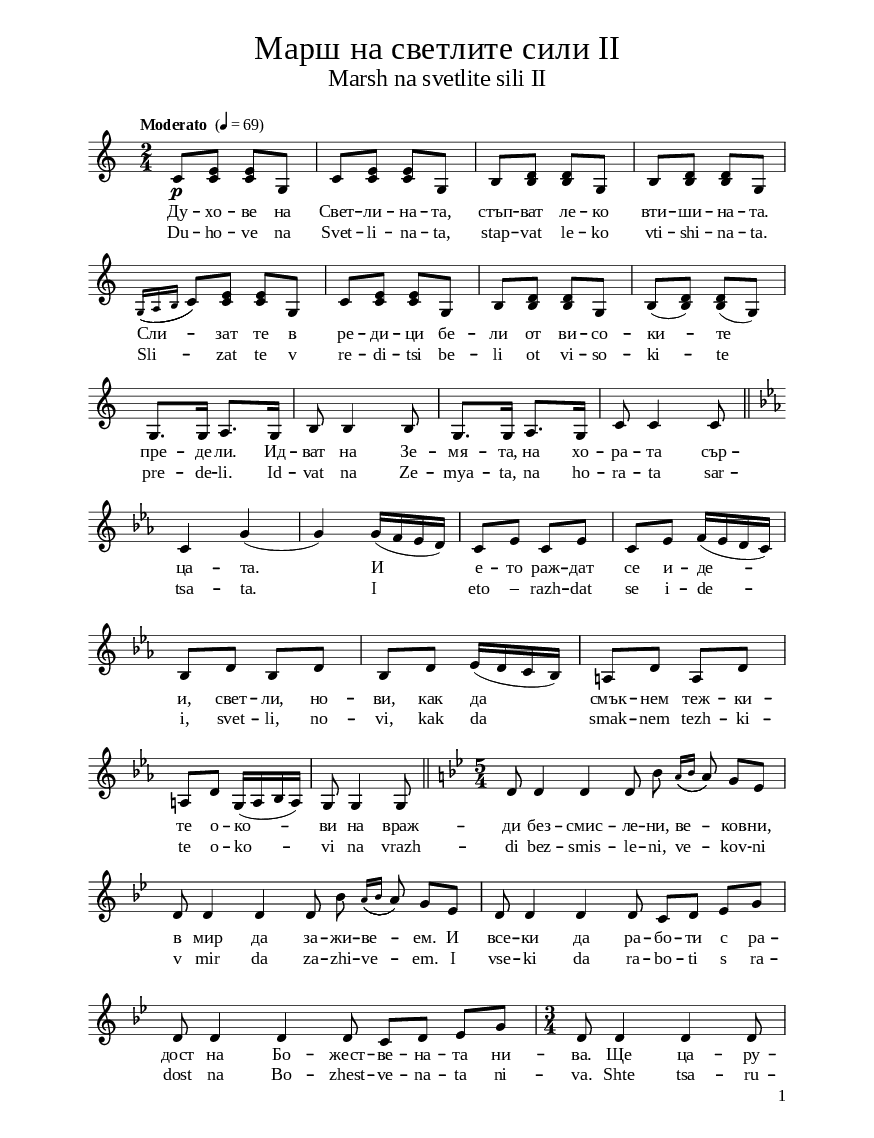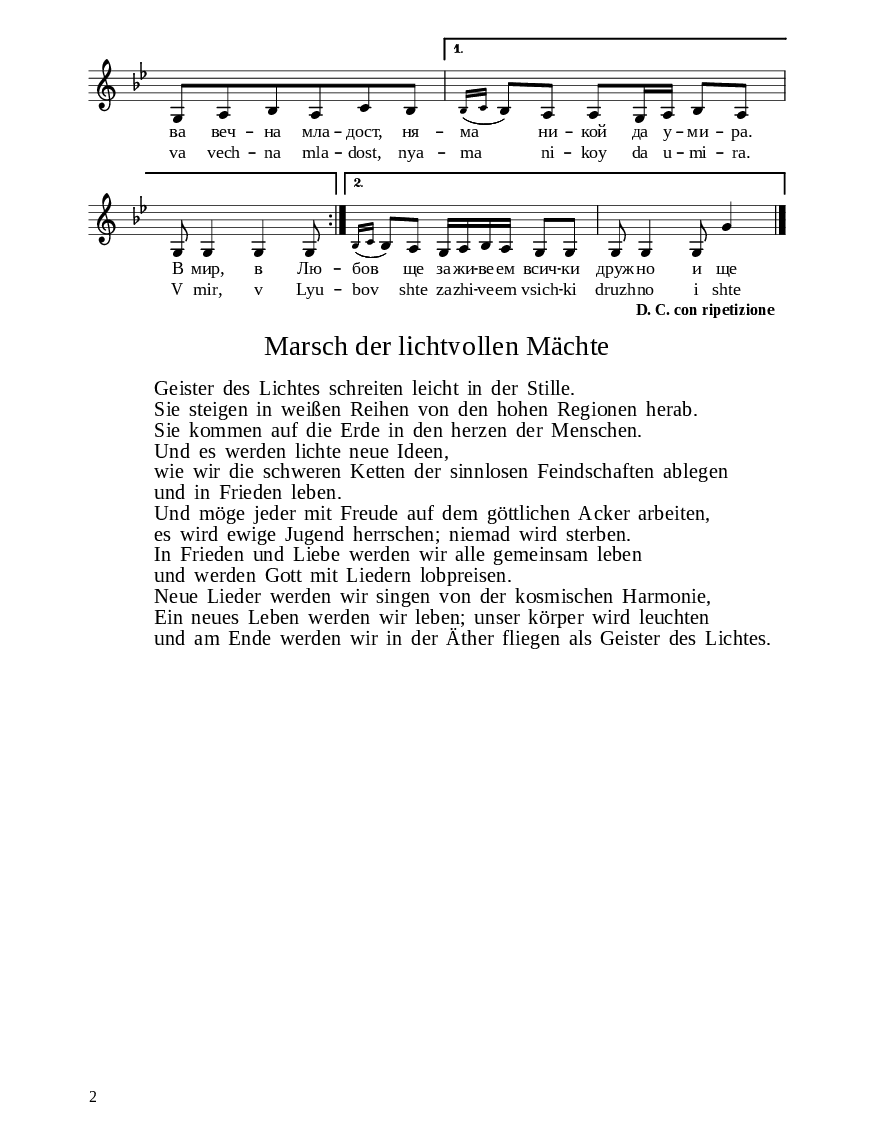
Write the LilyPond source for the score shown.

\version "2.24.0"

% include paper part and global functions
\include "include/globals.ily"

\bookpart {
  \include "include/bookpart-paper.ily"
  \score {
    \include "include/score-layout.ily"

    \new Voice \absolute {
      \clef treble
      \key c \major
      \time 2/4
      \tempoFunc "Moderato " 4 "69"
         c'8 \p <e'
      c'>8   <e'
      c'>8  g8 | % 2
      c'8  <e'
      c'>8  <e'
      c'>8  g8 | % 3
      b8  <d'
      b>8   <d'
      b>8 g8 | % 4
      b8  <d'
      b>8 <d'
      b>8 g8 \break | % 5
      \acciaccatura { g16 ( a16 b16 } c'8 ) <e'
      c'>8<e'
      c'>8 g8 | % 6
      c'8 <e'
      c'>8  <e'
      c'>8  g8 | % 7
      b8 <d'
      b>8<d'
      b>8 g8 | % 8
      b8 ( <d'
      b>8) <d'
      b>8 (g8) \break | % 9
      g8. g16 a8. g16 |
      b8 b4 b8 | % 11
      g8. g16 a8. g16 | % 12
      c'8 c'4 c'8 \break \bar "||"
      \key es \major c'4 g'4 (  | % 14
      g'4 ) g'16 ( f'16 es'16 d'16 ) | % 15
      c'8 es'8 c'8 es'8 | % 16
      c'8 es'8 f'16 ( es'16 d'16 c'16 ) \break | % 17
      bes8 d'8 bes8 d'8 | % 18
      bes8 d'8 es'16 ( d'16 c'16 bes16 ) | % 19
      a8 d'8 a8 d'8 \break |
      a8 d'8 g16 ( a16 bes16 a16 )   | % 21
      g8 g4 g8 \bar "||"
      | % 22
      \key bes \major \time 5/4
      \repeat volta 2 {
        d'8 d'4 d'4 d'8 bes'8 \acciaccatura { a'16 ( bes'16 } a'8 ) g'8
        es'8 \break | % 23
        d'8 d'4 d'4 d'8 bes'8 \acciaccatura { a'16 ( bes'16 } a'8 ) g'8
        es'8  | % 24
        d'8 d'4 d'4 d'8 c'8 d'8 es'8 g'8 \break | % 25
        d'8 d'4 d'4 d'8 c'8 d'8 es'8 g'8 | % 26
        \time 3/4  d'8 d'4 d'4 d'8 | % 27
        g8 a8 bes8 a8 c'8 bes8 |  % 28
      }

      \alternative {
        {
          \acciaccatura { bes16 ( c'16 } bes8 ) a8 a8 g16 a16 bes8 a8
          \break | % 29
          g8 g4 g4 g8     |
        }
        {
          \acciaccatura { bes16 ( c'16 } bes8 ) a8 g16 a16 bes16 a16 g8 g8 | % 31
          g8 g4 g8 g'4 \bar "|."
        }
      }


    }

    \addlyrics { Ду -- хо -- ве на Свет -- ли -- на -- та, стъп -- ват ле -- ко вти -- ши -- на -- та.

      Сли --  зат те в ре -- ди -- ци бе -- ли от ви -- со -- ки -- те пре -- де -- ли.

      Ид  -- ват на Зе -- мя -- та, на хо -- ра -- та сър -- ца -- та.

      И е -- то раж -- дат се и -- де -- и, свет --  ли, но -- ви,

      как да смък -- нем теж -- ки -- те о -- ко -- ви на

      враж -- ди без -- смис -- ле -- ни, ве -- ков -- ни, в мир да за -- жи -- ве -- ем.



      И все -- ки да ра -- бо -- ти с ра -- дост на Бо -- жест -- ве -- на -- та ни -- ва.

      Ще ца -- ру -- ва веч -- на мла -- дост, ня -- ма ни -- кой да у -- ми -- ра.

      В мир, в Лю -- бов ще за -- жи -- ве -- ем

      всич -- ки друж -- но и ще про -- сла -- вим Бо -- га с пе -- сен.


  
      Но -- ви пе -- сни ще за -- пе -- ем – за хар -- мо -- ния все -- мир -- на.

      Нов жи -- вот ще за -- жи -- ве -- ем... Тя -- ло -- то ни ще про -- свет -- не

      и на -- края ще по -- лит -- нем във е -- фи -- ра кат' ду -- хо -- ве на Свет -- ли -- на -- та.}
    \addlyrics {   Du -- ho -- ve na Svet -- li -- na -- ta, stap -- vat le -- ko vti -- shi -- na -- ta.

      Sli --  zat te v re -- di -- tsi be -- li ot vi -- so -- ki -- te pre -- de -- li.

      Id  -- vat na Ze -- mya -- ta, na ho -- ra -- ta sar -- tsa -- ta.

      I eto – razh -- dat se i -- de -- i, svet --  li, no -- vi,

      kak da smak -- nem tezh -- ki -- te o -- ko -- vi na

      vrazh -- di bez -- smis -- le -- ni, ve -- kov -- ni v mir da za -- zhi -- ve -- em.



      I vse -- ki da ra -- bo -- ti s ra -- dost na Bo -- zhest -- ve -- na -- ta ni -- va.

      Shte tsa -- ru -- va vech -- na mla -- dost, nya -- ma ni -- koy da u -- mi -- ra.

      V mir, v Lyu -- bov shte za -- zhi -- ve -- em

      vsich -- ki druzh -- no i shte pro -- sla -- vim Bo -- ga s pe -- sen.



      No -- vi pe -- sni shte za -- pe -- em – za har -- mo -- nia vse -- mir -- na.

      Nov zhi -- vot shte za -- zhi -- ve -- em... Tya -- lo -- to ni shte pro -- svet -- ne

      i na -- kraya shte po -- lit -- nem vav e -- fi -- ra kat' du -- ho -- ve na Svet -- li -- na -- ta.}

    \header {
      title = \titleFunc "Марш на светлите сили II" "Marsh na svetlite sili II"
    }

    \midi{}

  } % score

  \markup \dc-one "D. C. con ripetizione"
  


  % include foreign translation(s) of the song
  \version "2.24.0"

\markup \fill-line { \fontsize #deTitleFontSize "Marsch der lichtvollen Mächte" }
\markup \null
\markup \null
\markup \fontsize #deCoupletFontSize {
  \hspace #5
  \override #`(baseline-skip . ,deCoupletBaselineSkip)

  \column {

    \line { " "Geister des Lichtes schreiten leicht in der Stille. }

    \line { " "Sie steigen in weißen Reihen von den hohen Regionen herab. }

    \line { " "Sie kommen auf die Erde in den herzen der Menschen. }

    \line { " "Und es werden lichte neue Ideen, }

    \line { " "    wie wir die schweren Ketten der sinnlosen Feindschaften ablegen}
    \line { " "und in Frieden leben.  }

    \line {
      " "Und möge jeder mit Freude auf dem göttlichen Acker arbeiten,
    }
    \line { " "es wird ewige Jugend herrschen; niemad wird sterben. }

    \line { " "In Frieden und Liebe werden wir alle gemeinsam leben }

    \line { " "    und werden Gott mit Liedern lobpreisen.  }

    \line { " "Neue Lieder werden wir singen von der kosmischen Harmonie, }

    \line { " "Ein neues Leben werden wir leben; unser körper wird leuchten  }

    \line { " "und am Ende werden wir in der Äther fliegen als Geister des Lichtes.  }

  }
}


} % bookpart

% Più mosso
%
